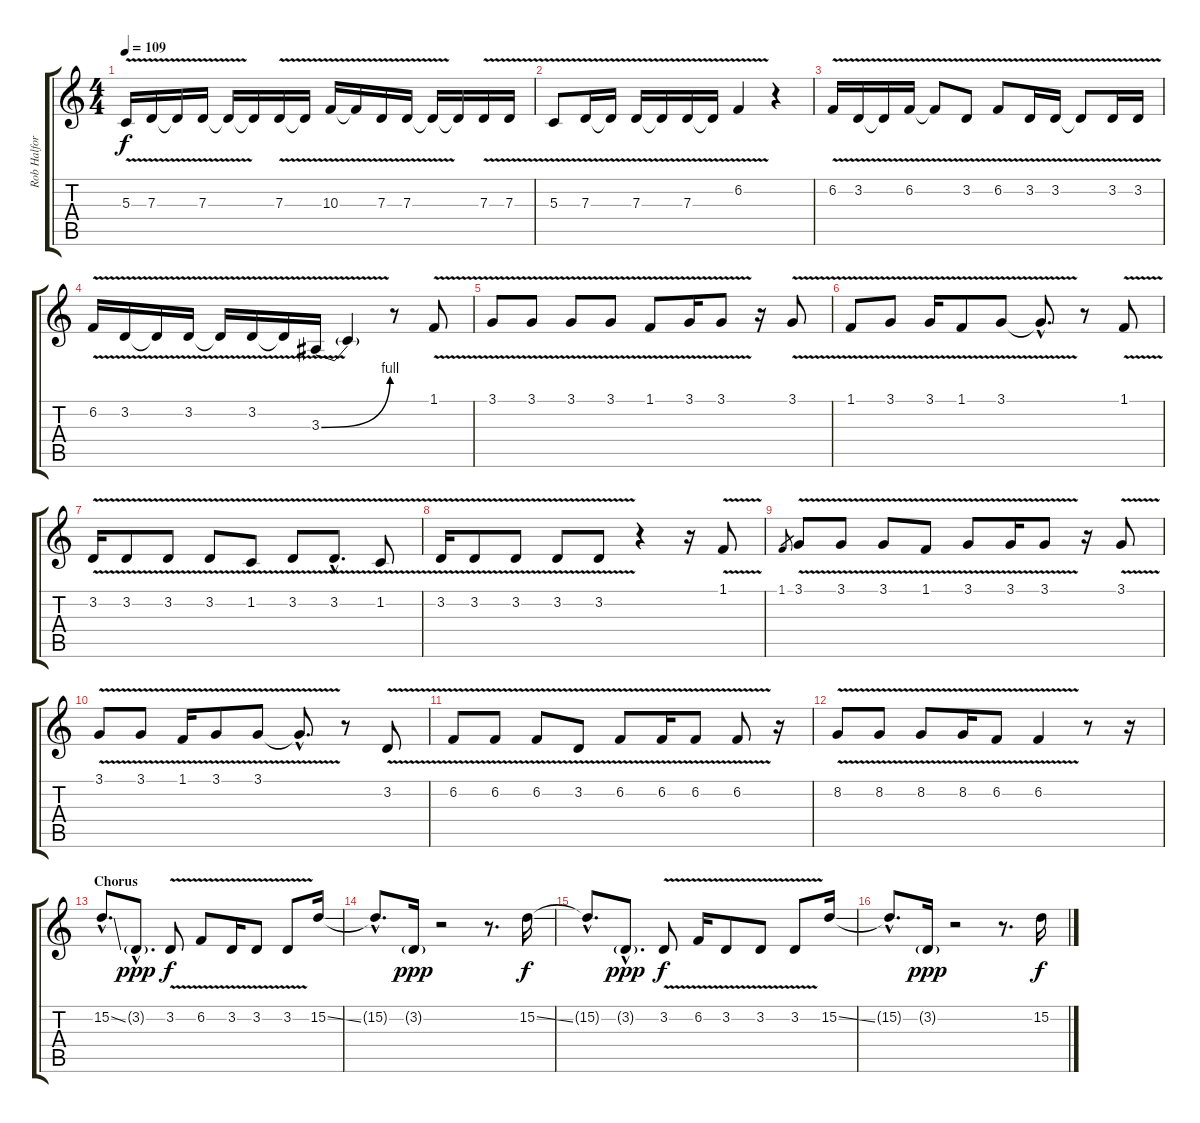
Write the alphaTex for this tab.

\track ("Rob Halford" "Rob Halfor") {instrument lead1square}
\staff {score tabs}
\tuning (E4 B3 G3 D3 A2 E2) {hide}
\ts (4 4)
\tempo 109
\clef g2
\ks c
5.3{v}.16{dy f} 7.3{v}.16 7.3{t}.16 7.3{v}.16 7.3{t}.16 7.3{t}.16 7.3{v}.16 7.3{t}.16 10.3{v}.16 10.3{t}.16 7.3{v}.16 7.3{v}.16 7.3{t}.16 7.3{t}.16 7.3{v}.16 7.3{v}.16 |
5.3{v}.8 7.3{v}.16 7.3{t}.16 7.3{v}.16 7.3{t}.16 7.3{v}.16 7.3{t}.16 6.2{v}.4 r.4 |
6.2{v}.16 3.2{v}.16 3.2{t}.16 6.2{v}.16 6.2{t}.8 3.2{v}.8 6.2{v}.8 3.2{v}.16 3.2{v}.16 3.2{t}.8 3.2{v}.16 3.2{v}.16 |
6.2{v}.16 3.2{v}.16 3.2{t}.16 3.2{v}.16 3.2{t}.16 3.2{v}.16 3.2{t}.16 3.3{be (bend 0 0 60 4) v}.16 3.3{t}.4 r.8 1.1{v}.8 |
3.1{v}.8 3.1{v}.8 3.1{v}.8 3.1{v}.8 1.1{v}.8 3.1{v}.16 3.1{v}.8 r.16 3.1{v}.8 |
1.1{v}.8 3.1{v}.8 3.1{v}.16 1.1{v}.8 3.1{v}.8 3.1{hac t}.8{d} r.8 1.1{v}.8 |
3.2{v}.16 3.2{v}.8 3.2{v}.8 3.2{v}.8 1.2{v}.8 3.2{v}.8 3.2{v hac}.8{d} 1.2{v}.8 |
3.2{v}.16 3.2{v}.8 3.2{v}.8 3.2{v}.8 3.2{v}.8 r.4 r.16 1.1{v}.8 |
1.1.8{gr} 3.1{v}.8 3.1{v}.8 3.1{v}.8 1.1{v}.8 3.1{v}.8 3.1{v}.16 3.1{v}.8 r.16 3.1{v}.8 |
3.1{v}.8 3.1{v}.8 1.1{v}.16 3.1{v}.8 3.1{v}.8 3.1{hac t}.8{d} r.8 3.2{v}.8 |
6.2{v}.8 6.2{v}.8 6.2{v}.8 3.2{v}.8 6.2{v}.8 6.2{v}.16 6.2{v}.8 6.2{v}.8 r.16 |
8.2{v}.8 8.2{v}.8 8.2{v}.8 8.2{v}.16 6.2{v}.8 6.2{v}.4 r.8 r.16 |
\section ("" "Chorus")
15.2{ss hac}.8{d} 3.2{g hac}.8{d dy ppp} 3.2{v}.8{dy f} 6.2{v}.8 3.2{v}.16 3.2{v}.8 3.2{v}.8 15.2{ss}.16 |
15.2{hac t}.8{d} 3.2{g}.16{dy ppp} r.2 r.8{d} 15.2{ss}.16{dy f} |
15.2{hac t}.8{d} 3.2{g hac}.8{d dy ppp} 3.2{v}.8{dy f} 6.2{v}.16 3.2{v}.8 3.2{v}.8 3.2{v}.8 15.2{ss}.16 |
15.2{hac t}.8{d} 3.2{g}.16{dy ppp} r.2 r.8{d} 15.2.16{dy f}
